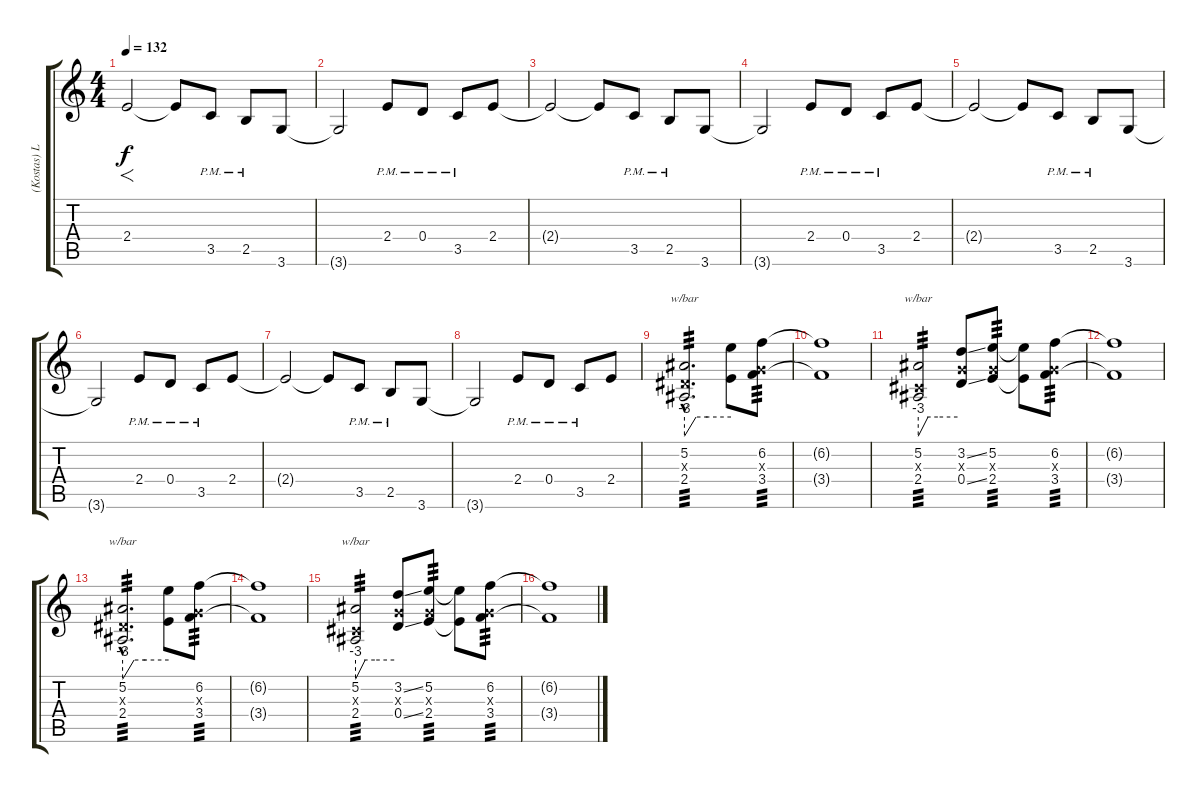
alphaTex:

\track ("(Kostas) Lead Guitar" "(Kostas) L") {instrument overdrivenguitar}
\staff {score tabs}
\tuning (E4 B3 G3 D3 A2 E2) {hide}
\ts (4 4)
\tempo 132
\clef g2
\ks c
2.4.2{f dy f} 2.4{t}.8 3.5{pm}.8 2.5{pm}.8 3.6.8 |
3.6{t}.2 2.4{pm}.8 0.4{pm}.8 3.5{pm}.8 2.4.8 |
2.4{t}.2 2.4{t}.8 3.5{pm}.8 2.5{pm}.8 3.6.8 |
3.6{t}.2 2.4{pm}.8 0.4{pm}.8 3.5{pm}.8 2.4.8 |
2.4{t}.2 2.4{t}.8 3.5{pm}.8 2.5{pm}.8 3.6.8 |
3.6{t}.2 2.4{pm}.8 0.4{pm}.8 3.5{pm}.8 2.4.8 |
2.4{t}.2 2.4{t}.8 3.5{pm}.8 2.5{pm}.8 3.6.8 |
3.6{t}.2 2.4{pm}.8 0.4{pm}.8 3.5{pm}.8 2.4.8 |
(5.2{hac} 2.3{hac x} 2.4{hac}).2{d tbe (custom default 0 -12 15 0 30 0 60 0) tp 3 volume 9 instrument overdrivenguitar} (5.2{t} 2.4{t}).8 (6.2 0.3{x} 3.4).8{tp 3} |
(6.2{t} 3.4{t}).1 |
(5.2 0.3{x} 2.4).2{tbe (custom default 0 -12 15 0 30 0 60 0) tp 3} (3.2{ss} 0.3{x} 0.4{ss}).8 (5.2 0.3{x} 2.4).8{tp 3} (5.2{t} 2.4{t}).8 (6.2 0.3{x} 3.4).8{tp 3} |
(6.2{t} 3.4{t}).1 |
(5.2{hac} 2.3{hac x} 2.4{hac}).2{d tbe (custom default 0 -12 15 0 30 0 60 0) tp 3 volume 8 instrument overdrivenguitar} (5.2{t} 2.4{t}).8 (6.2 0.3{x} 3.4).8{tp 3} |
(6.2{t} 3.4{t}).1 |
(5.2 0.3{x} 2.4).2{tbe (custom default 0 -12 15 0 30 0 60 0) tp 3} (3.2{ss} 0.3{x} 0.4{ss}).8 (5.2 0.3{x} 2.4).8{tp 3} (5.2{t} 2.4{t}).8 (6.2 0.3{x} 3.4).8{tp 3} |
(6.2{t} 3.4{t}).1
